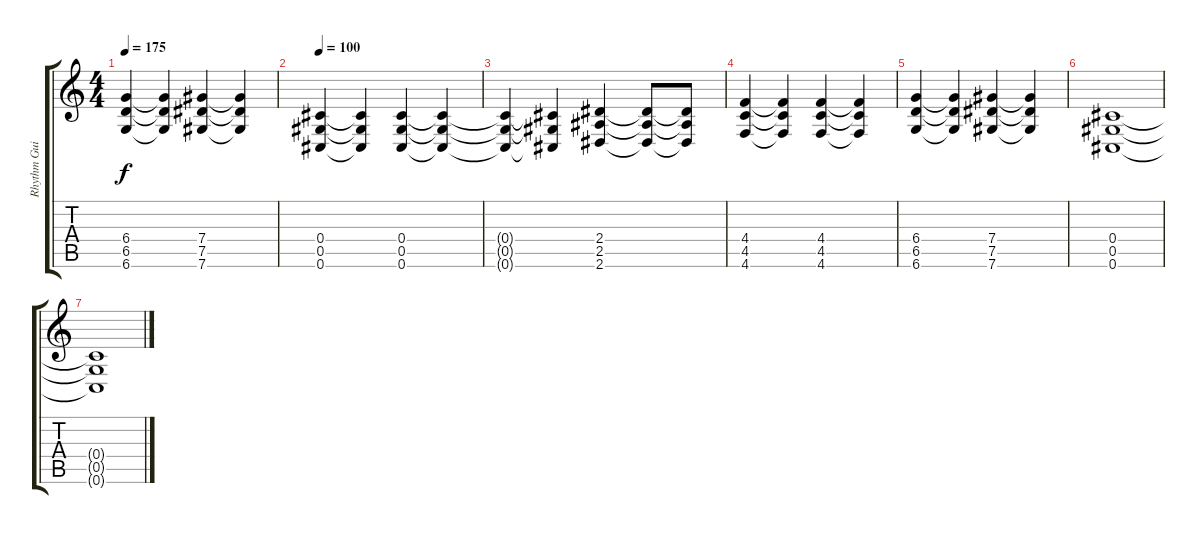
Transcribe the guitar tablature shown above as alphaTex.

\track ("Rhythm Guitar" "Rhythm Gui") {instrument overdrivenguitar}
\staff {score tabs}
\tuning (Eb4 Bb3 Gb3 Db3 Ab2 Db2) {hide}
\ts (4 4)
\tempo 175
\clef g2
\ks c
(6.4 6.5 6.6).4{dy f} (6.4{t} 6.5{t} 6.6{t}).4 (7.4 7.5 7.6).4 (7.4{t} 7.5{t} 7.6{t}).4 |
\tempo 100
(0.4 0.5 0.6).4 (0.4{t} 0.5{t} 0.6{t}).4 (0.4 0.5 0.6).4 (0.4{t} 0.5{t} 0.6{t}).4 |
(0.4{t} 0.5{t} 0.6{t}).4 (0.4{t} 0.5{t} 0.6{t}).4 (2.4 2.5 2.6).4 (2.4{t} 2.5{t} 2.6{t}).8 (2.4{t} 2.5{t} 2.6{t}).8 |
(4.4 4.5 4.6).4 (4.4{t} 4.5{t} 4.6{t}).4 (4.4 4.5 4.6).4 (4.4{t} 4.5{t} 4.6{t}).4 |
(6.4 6.5 6.6).4 (6.4{t} 6.5{t} 6.6{t}).4 (7.4 7.5 7.6).4 (7.4{t} 7.5{t} 7.6{t}).4 |
(0.4 0.5 0.6).1 |
(0.4{t} 0.5{t} 0.6{t}).1
